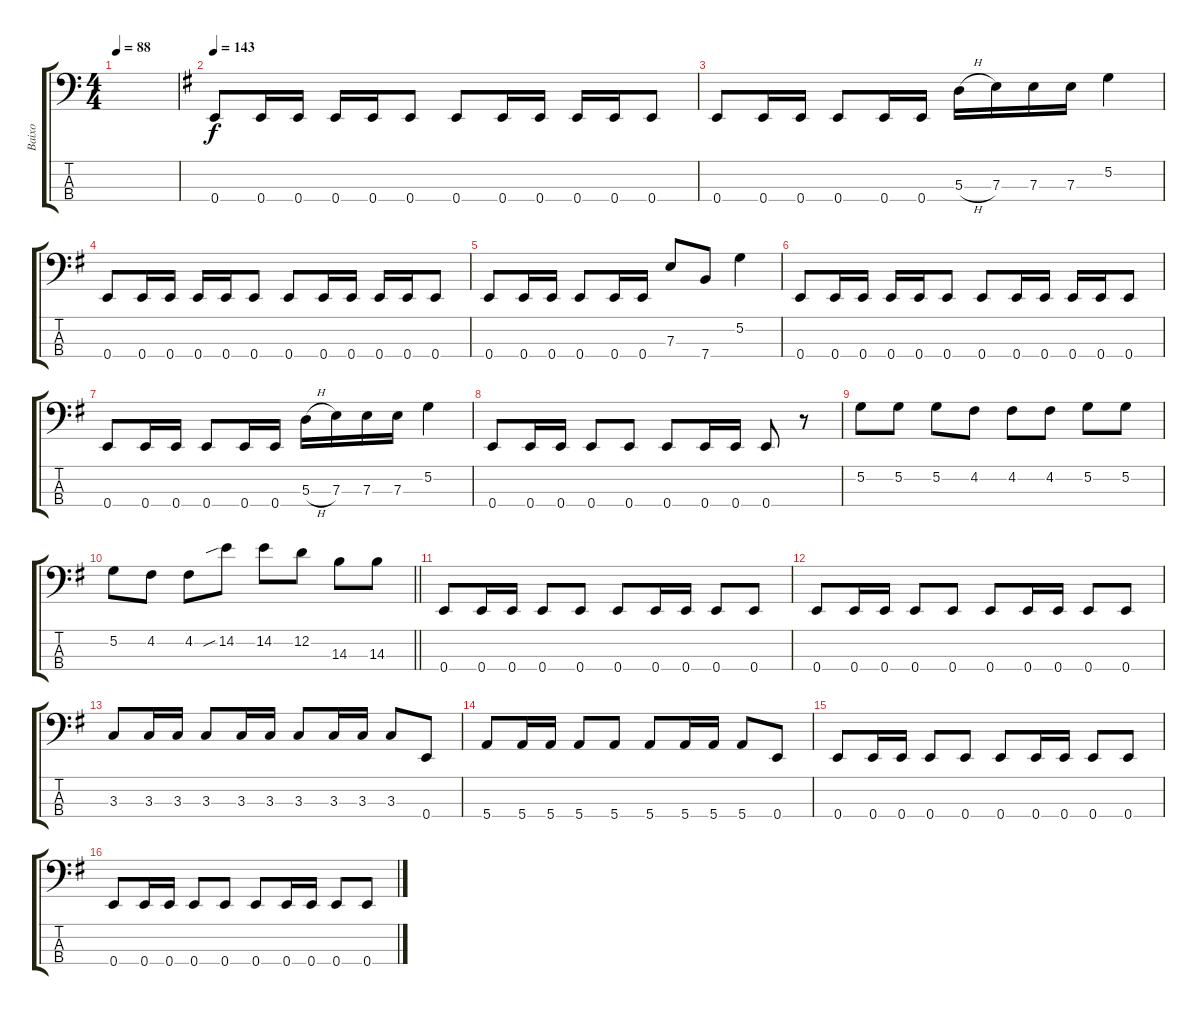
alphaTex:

\track ("Baixo" "Baixo") {instrument electricbassfinger}
\staff {score tabs}
\tuning (G2 D2 A1 E1) {hide}
\ts (4 4)
\tempo 88
\clef f4
\ks c
|
\tempo 143
\ks g
0.4.8 0.4.16 0.4.16 0.4.16 0.4.16 0.4.8 0.4.8 0.4.16 0.4.16 0.4.16 0.4.16 0.4.8 |
0.4.8 0.4.16 0.4.16 0.4.8 0.4.16 0.4.16 5.3{h}.16 7.3.16 7.3.16 7.3.16 5.2.4 |
0.4.8 0.4.16 0.4.16 0.4.16 0.4.16 0.4.8 0.4.8 0.4.16 0.4.16 0.4.16 0.4.16 0.4.8 |
0.4.8 0.4.16 0.4.16 0.4.8 0.4.16 0.4.16 7.3.8 7.4.8 5.2.4 |
0.4.8 0.4.16 0.4.16 0.4.16 0.4.16 0.4.8 0.4.8 0.4.16 0.4.16 0.4.16 0.4.16 0.4.8 |
0.4.8 0.4.16 0.4.16 0.4.8 0.4.16 0.4.16 5.3{h}.16 7.3.16 7.3.16 7.3.16 5.2.4 |
0.4.8 0.4.16 0.4.16 0.4.8 0.4.8 0.4.8 0.4.16 0.4.16 0.4.8 r.8 |
5.2.8 5.2.8 5.2.8 4.2.8 4.2.8 4.2.8 5.2.8 5.2.8 |
\barLineRight lightlight
5.2.8 4.2.8 4.2.8 14.2{sib}.8 14.2.8 12.2.8 14.3.8 14.3.8 |
0.4.8 0.4.16 0.4.16 0.4.8 0.4.8 0.4.8 0.4.16 0.4.16 0.4.8 0.4.8 |
0.4.8 0.4.16 0.4.16 0.4.8 0.4.8 0.4.8 0.4.16 0.4.16 0.4.8 0.4.8 |
3.3.8 3.3.16 3.3.16 3.3.8 3.3.16 3.3.16 3.3.8 3.3.16 3.3.16 3.3.8 0.4.8 |
5.4.8 5.4.16 5.4.16 5.4.8 5.4.8 5.4.8 5.4.16 5.4.16 5.4.8 0.4.8 |
0.4.8 0.4.16 0.4.16 0.4.8 0.4.8 0.4.8 0.4.16 0.4.16 0.4.8 0.4.8 |
0.4.8 0.4.16 0.4.16 0.4.8 0.4.8 0.4.8 0.4.16 0.4.16 0.4.8 0.4.8
